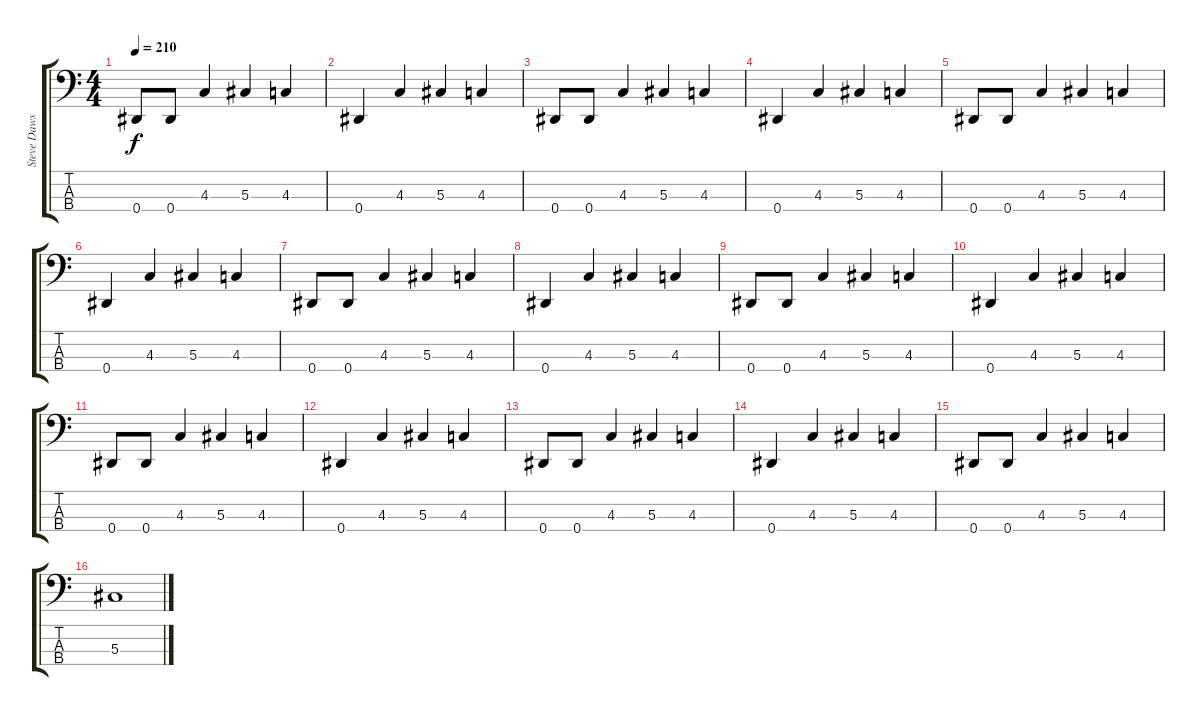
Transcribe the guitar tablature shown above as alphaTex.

\track ("Steve Dawson" "Steve Daws") {instrument electricbassfinger}
\staff {score tabs}
\tuning (Gb2 Db2 Ab1 Eb1) {hide}
\ts (4 4)
\tempo 210
\clef f4
\ks c
0.4.8{dy f} 0.4.8 4.3.4 5.3.4 4.3.4 |
0.4.4 4.3.4 5.3.4 4.3.4 |
0.4.8 0.4.8 4.3.4 5.3.4 4.3.4 |
0.4.4 4.3.4 5.3.4 4.3.4 |
0.4.8 0.4.8 4.3.4 5.3.4 4.3.4 |
0.4.4 4.3.4 5.3.4 4.3.4 |
0.4.8 0.4.8 4.3.4 5.3.4 4.3.4 |
0.4.4 4.3.4 5.3.4 4.3.4 |
0.4.8 0.4.8 4.3.4 5.3.4 4.3.4 |
0.4.4 4.3.4 5.3.4 4.3.4 |
0.4.8 0.4.8 4.3.4 5.3.4 4.3.4 |
0.4.4 4.3.4 5.3.4 4.3.4 |
0.4.8 0.4.8 4.3.4 5.3.4 4.3.4 |
0.4.4 4.3.4 5.3.4 4.3.4 |
0.4.8 0.4.8 4.3.4 5.3.4 4.3.4 |
5.3.1
